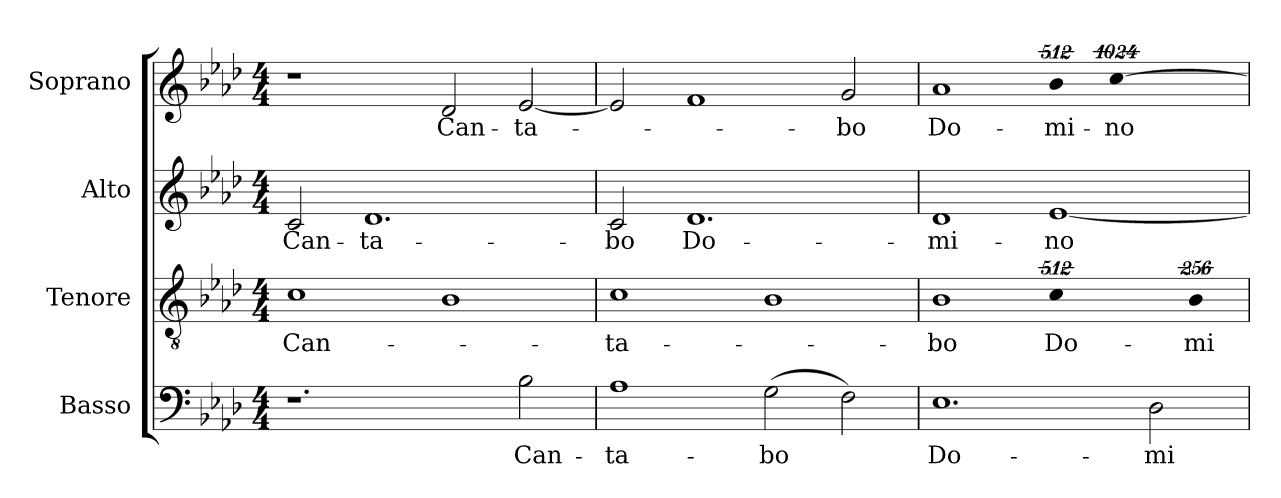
**kern	**text	**kern	**text	**kern	**text	**kern	**text
*part4	*part4	*part3	*part3	*part2	*part2	*part1	*part1
*staff4	*staff4	*staff3	*staff3	*staff2	*staff2	*staff1	*staff1
*I"Basso	*	*I"Tenore	*	*I"Alto	*	*I"Soprano	*
*I'B.	*	*I'T.	*	*I'A.	*	*I'S.	*
!!LO:PB:g=z
*clefF4	*	*clefGv2	*	*clefG2	*	*clefG2	*
*	*	*ITrd7c12	*	*	*	*	*
*k[b-e-a-d-]	*	*k[b-e-a-d-]	*	*k[b-e-a-d-]	*	*k[b-e-a-d-]	*
*A-:	*	*A-:	*	*A-:	*	*A-:	*
*M4/4	*	*M4/4	*	*M4/4	*	*M4/4	*
*MM128	*	*MM128	*	*MM128	*	*MM128	*
=1	=1	=1	=1	=1	=1	=1	=1
!	!	!	!LO:LY:b:color=#000000	!	!	!	!
!	!	!	!	!	!LO:LY:b:color=#000000	!	!
1.r	.	1Ci	Can-	2ci/	Can-	1r	.
!	!	!	!	!	!LO:LY:b:color=#000000	!	!
.	.	.	.	1.d-i	-ta-	.	.
!	!	!	!	!	!	!	!LO:LY:b:color=#000000
.	.	1BB-i	.	.	.	2d-i/	Can-
!	!LO:LY:b:color=#000000	!	!	!	!	!	!
!	!	!	!	!	!	!	!LO:LY:b:color=#000000
2B-i\	Can-	.	.	.	.	[2e-i/	-ta-
=2	=2	=2	=2	=2	=2	=2	=2
!	!LO:LY:b:color=#000000	!	!	!	!	!	!
!	!	!	!LO:LY:b:color=#000000	!	!	!	!
!	!	!	!	!	!LO:LY:b:color=#000000	!	!
1A-i	-ta-	1Ci	-ta-	2ci/	-bo	2e-i/]	.
!	!	!	!	!	!LO:LY:b:color=#000000	!	!
.	.	.	.	1.d-i	Do-	1fi	.
!	!LO:LY:b:color=#000000	!	!	!	!	!	!
(2Gi\	-bo	1BB-i	.	.	.	.	.
!	!	!	!	!	!	!	!LO:LY:b:color=#000000
2Fi\)	.	.	.	.	.	2gi/	-bo
=3	=3	=3	=3	=3	=3	=3	=3
!	!LO:LY:b:color=#000000	!	!	!	!	!	!
!	!	!	!LO:LY:b:color=#000000	!	!	!	!
!	!	!	!	!	!LO:LY:b:color=#000000	!	!
!	!	!	!	!	!	!	!LO:LY:b:color=#000000
1.E-i	Do-	1BB-i	-bo	1d-i	-mi-	1a-i	Do-
!	!	!LO:N:vis=1	!	!	!	!	!
!	!	!	!LO:LY:b:color=#000000	!	!	!	!
!	!	!	!	!	!LO:LY:b:color=#000000	!LO:N:vis=2	!
!	!	!	!	!	!	!	!LO:LY:b:color=#000000
.	.	512%341Ci	Do-	[1e-i	-no	1024%341b-i\	-mi-
!	!	!	!	!	!	!LO:N:vis=1	!
!	!	!	!	!	!	!	!LO:LY:b:color=#000000
.	.	.	.	.	.	[1024%683cci	-no
!	!LO:LY:b:color=#000000	!	!	!	!	!	!
2D-i\	-mi-	.	.	.	.	.	.
!	!	!LO:N:vis=2	!	!	!	!	!
!	!	!	!LO:LY:b:color=#000000	!	!	!	!
.	.	512%171BB-i\	-mi-	.	.	.	.
=	=	=	=	=	=	=	=
*-	*-	*-	*-	*-	*-	*-	*-
